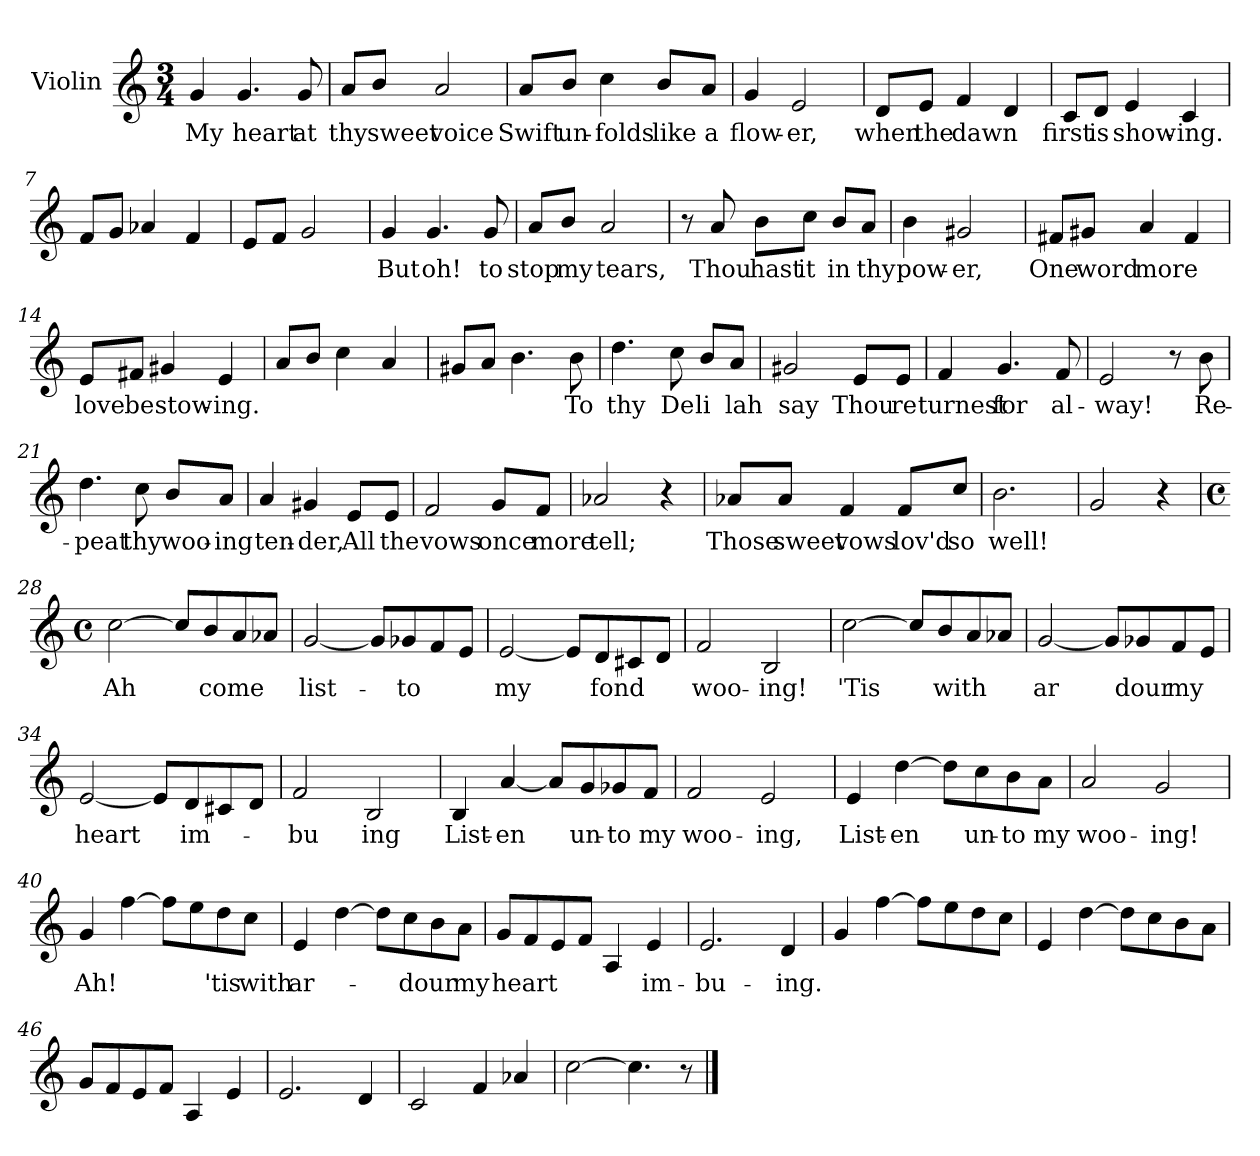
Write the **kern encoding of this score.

**kern	**text
*part1	*part1
*staff1	*staff1
*I"Violin	*
*I'Vln	*
*clefG2	*
*k[]	*
*C:	*
*M3/4	*
=1	=1
4g/	My
4.g/	heart
8g/	at
=2	=2
8a/L	thy
8b/J	sweet
2a/	voice
=3	=3
8a/L	Swift
8b/J	un-
4cc\	-folds
8b/L	like
8a/J	a
=4	=4
4g/	flow-
2e/	-er,
=5	=5
8d/L	when
8e/J	the
4f/	dawn
4d/	.
=6	=6
8c/L	first
8d/J	is
4e/	show-
4c/	-ing.
!!LO:LB:g=z
=7	=7
8f/L	.
8g/J	.
4a-X/	.
4f/	.
=8	=8
8e/L	.
8f/J	.
2g/	.
=9	=9
4g/	But
4.g/	oh!
8g/	to
=10	=10
8a/L	stop
8b/J	my
2a/	tears,
=11	=11
8r	.
8a/	Thou
8b\L	hast
8cc\J	it
8b/L	in
8a/J	thy
=12	=12
4b\	pow-
2g#X/	-er,
=13	=13
8f#X/L	One
8g#X/J	word
4a/	more
4f#/	.
!!LO:LB:g=z
=14	=14
8e/L	love
8f#X/J	be
4g#X/	stow-
4e/	-ing.
=15	=15
8a/L	.
8b/J	.
4cc\	.
4a/	.
=16	=16
8g#X/L	.
8a/J	.
4.b\	.
8b\	To
=17	=17
4.dd\	thy
8cc\	De
8b/L	li
8a/J	lah
=18	=18
2g#X/	say
8e/L	Thou
8e/J	re
=19	=19
4f/	turnest
4.g/	for
8f/	al-
=20	=20
2e/	-way!
8r	.
8b\	Re-
!!LO:LB:g=z
=21	=21
4.dd\	-peat
8cc\	thy
8b/L	woo-
8a/J	-ing
=22	=22
4a/	ten-
4g#X/	-der,
8e/L	All
8e/J	the
=23	=23
2f/	vows
8g/L	once
8f/J	more
=24	=24
2a-X/	tell;
4r	.
=25	=25
8a-X/L	Those
8a-/J	sweet
4f/	vows
8f/L	lov'd
8cc/J	so
=26	=26
2.b\	well!
=27	=27
2g/	.
4r	.
!!LO:LB:g=z
=28	=28
*M4/4	*
*met(c)	*
[2cc\	Ah
8cc/L]	.
8b/	come
8a/	.
8a-X/J	.
=29	=29
[2g/	list-
8g/L]	.
8g-X/	-to
8f/	.
8e/J	.
=30	=30
[2e/	my
8e/L]	.
8d/	fond
8c#X/	.
8d/J	.
=31	=31
2f/	woo-
2B/	-ing!
=32	=32
[2cc\	'Tis
8cc/L]	.
8b/	with
8a/	.
8a-X/J	.
=33	=33
[2g/	ar
8g/L]	.
8g-X/	dour
8f/	my
8e/J	.
=34	=34
[2e/	heart
8e/L]	.
8d/	im-
8c#X/	.
8d/J	.
!!LO:LB:g=z
=35	=35
2f/	-bu
2B/	ing
=36	=36
4B/	List-
[4a/	-en
8a/L]	.
8g/	un-
8g-X/	-to
8f/J	my
=37	=37
2f/	woo-
2e/	-ing,
=38	=38
4e/	List-
[4dd\	-en
8dd\L]	.
8cc\	un-
8b\	-to
8a\J	my
=39	=39
2a/	woo-
2g/	-ing!
=40	=40
4g/	Ah!
[4ff\	.
8ff\L]	.
8ee\	.
8dd\	'tis
8cc\J	with
!!LO:LB:g=z
=41	=41
4e/	ar-
[4dd\	.
8dd\L]	.
8cc\	-dour
8b\	.
8a\J	my
=42	=42
8g/L	heart
8f/	.
8e/	.
8f/J	.
4A/	.
4e/	im-
=43	=43
2.e/	-bu-
4d/	-ing.
=44	=44
4g/	.
[4ff\	.
8ff\L]	.
8ee\	.
8dd\	.
8cc\J	.
=45	=45
4e/	.
[4dd\	.
8dd\L]	.
8cc\	.
8b\	.
8a\J	.
=46	=46
8g/L	.
8f/	.
8e/	.
8f/J	.
4A/	.
4e/	.
=47	=47
2.e/	.
4d/	.
=48	=48
2c/	.
4f/	.
4a-X/	.
!!LO:LB:g=z
=49	=49
[2cc\	.
4.cc\]	.
8r	.
==	==
*-	*-
